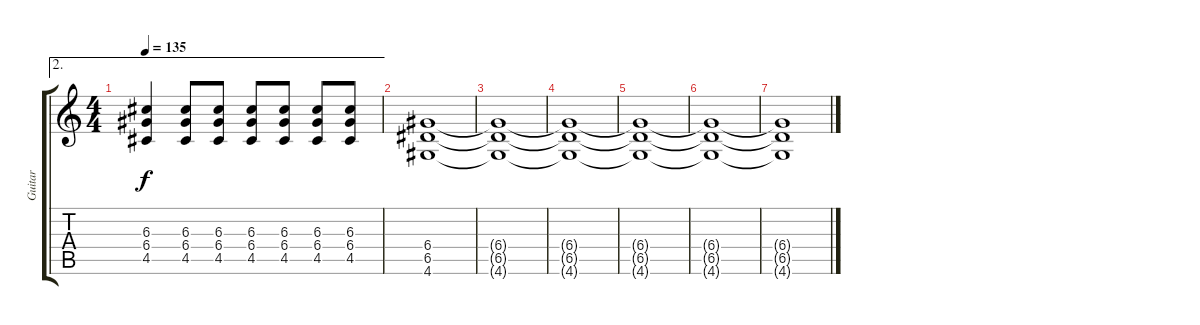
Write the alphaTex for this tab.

\track ("Guitar" "Guitar") {instrument distortionguitar}
\staff {score tabs}
\tuning (E4 B3 G3 D3 A2 E2) {hide}
\ae 2
\ts (4 4)
\tempo 135
\clef g2
\ks c
(6.3 6.4 4.5).4{dy f} (6.3 6.4 4.5).8 (6.3 6.4 4.5).8 (6.3 6.4 4.5).8 (6.3 6.4 4.5).8 (6.3 6.4 4.5).8 (6.3 6.4 4.5).8 |
(6.4 6.5 4.6).1 |
(6.4{t} 6.5{t} 4.6{t}).1 |
(6.4{t} 6.5{t} 4.6{t}).1{volume 10} |
(6.4{t} 6.5{t} 4.6{t}).1{volume 7} |
(6.4{t} 6.5{t} 4.6{t}).1{volume 6} |
(6.4{t} 6.5{t} 4.6{t}).1{volume 4}
